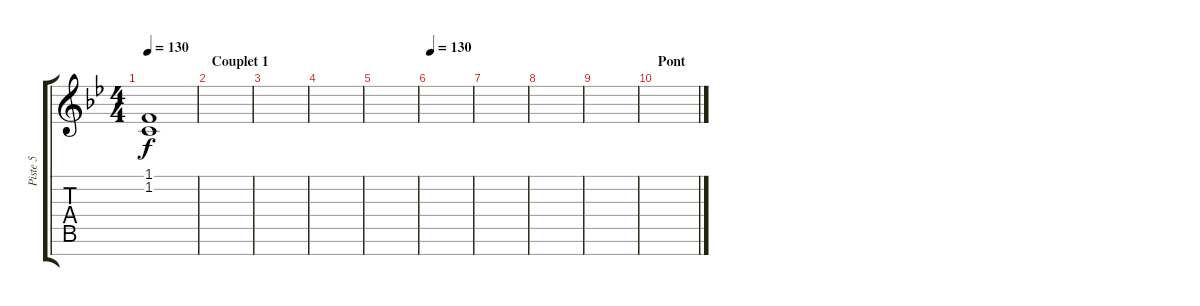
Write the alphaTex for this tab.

\track ("Piste 5" "Piste 5") {instrument lead1square}
\staff {score tabs}
\tuning (E4 B3 G3 D3 A2 E2 B1) {hide}
\ts (4 4)
\tempo 130
\clef g2
\ks gminor
(1.1 1.2).1{dy f} |
\section ("" "Couplet 1")
|
|
|
|
\tempo 130
|
|
|
|
\section ("" "Pont")
